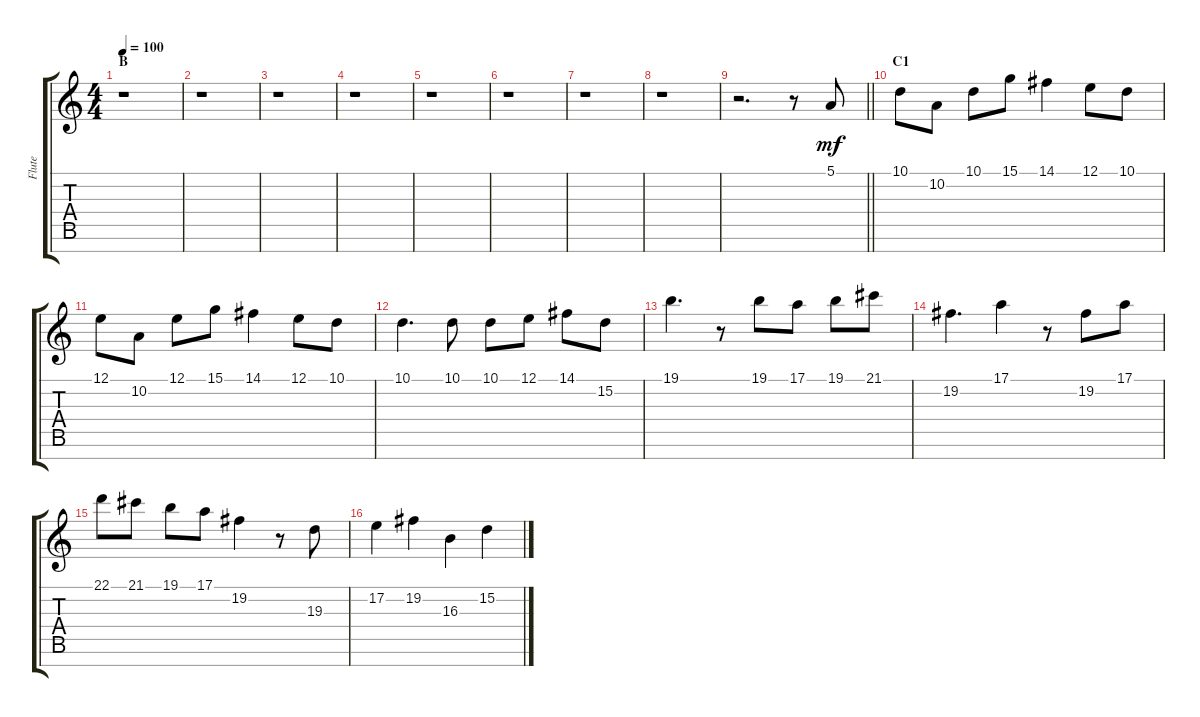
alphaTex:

\track ("Flute" "Flute") {instrument piccolo}
\staff {score tabs}
\tuning (E4 B3 G3 D3 A2 E2 B1) {hide}
\ts (4 4)
\section ("" "B")
\tempo 100
\clef g2
\ks c
r.1{dy mf} |
r.1 |
r.1 |
r.1 |
r.1 |
r.1 |
r.1 |
r.1 |
\barLineRight lightlight
r.2{d} r.8 5.1.8{volume 11} |
\section ("" "C1")
10.1.8 10.2.8 10.1.8 15.1.8 14.1.4 12.1.8 10.1.8 |
12.1.8 10.2.8 12.1.8 15.1.8 14.1.4 12.1.8 10.1.8 |
10.1.4{d} 10.1.8 10.1.8 12.1.8 14.1.8 15.2.8 |
19.1.4{d} r.8 19.1.8 17.1.8 19.1.8 21.1.8 |
19.2.4{d} 17.1.4 r.8 19.2.8 17.1.8 |
22.1.8 21.1.8 19.1.8 17.1.8 19.2.4 r.8 19.3.8 |
17.2.4 19.2.4 16.3.4 15.2.4
